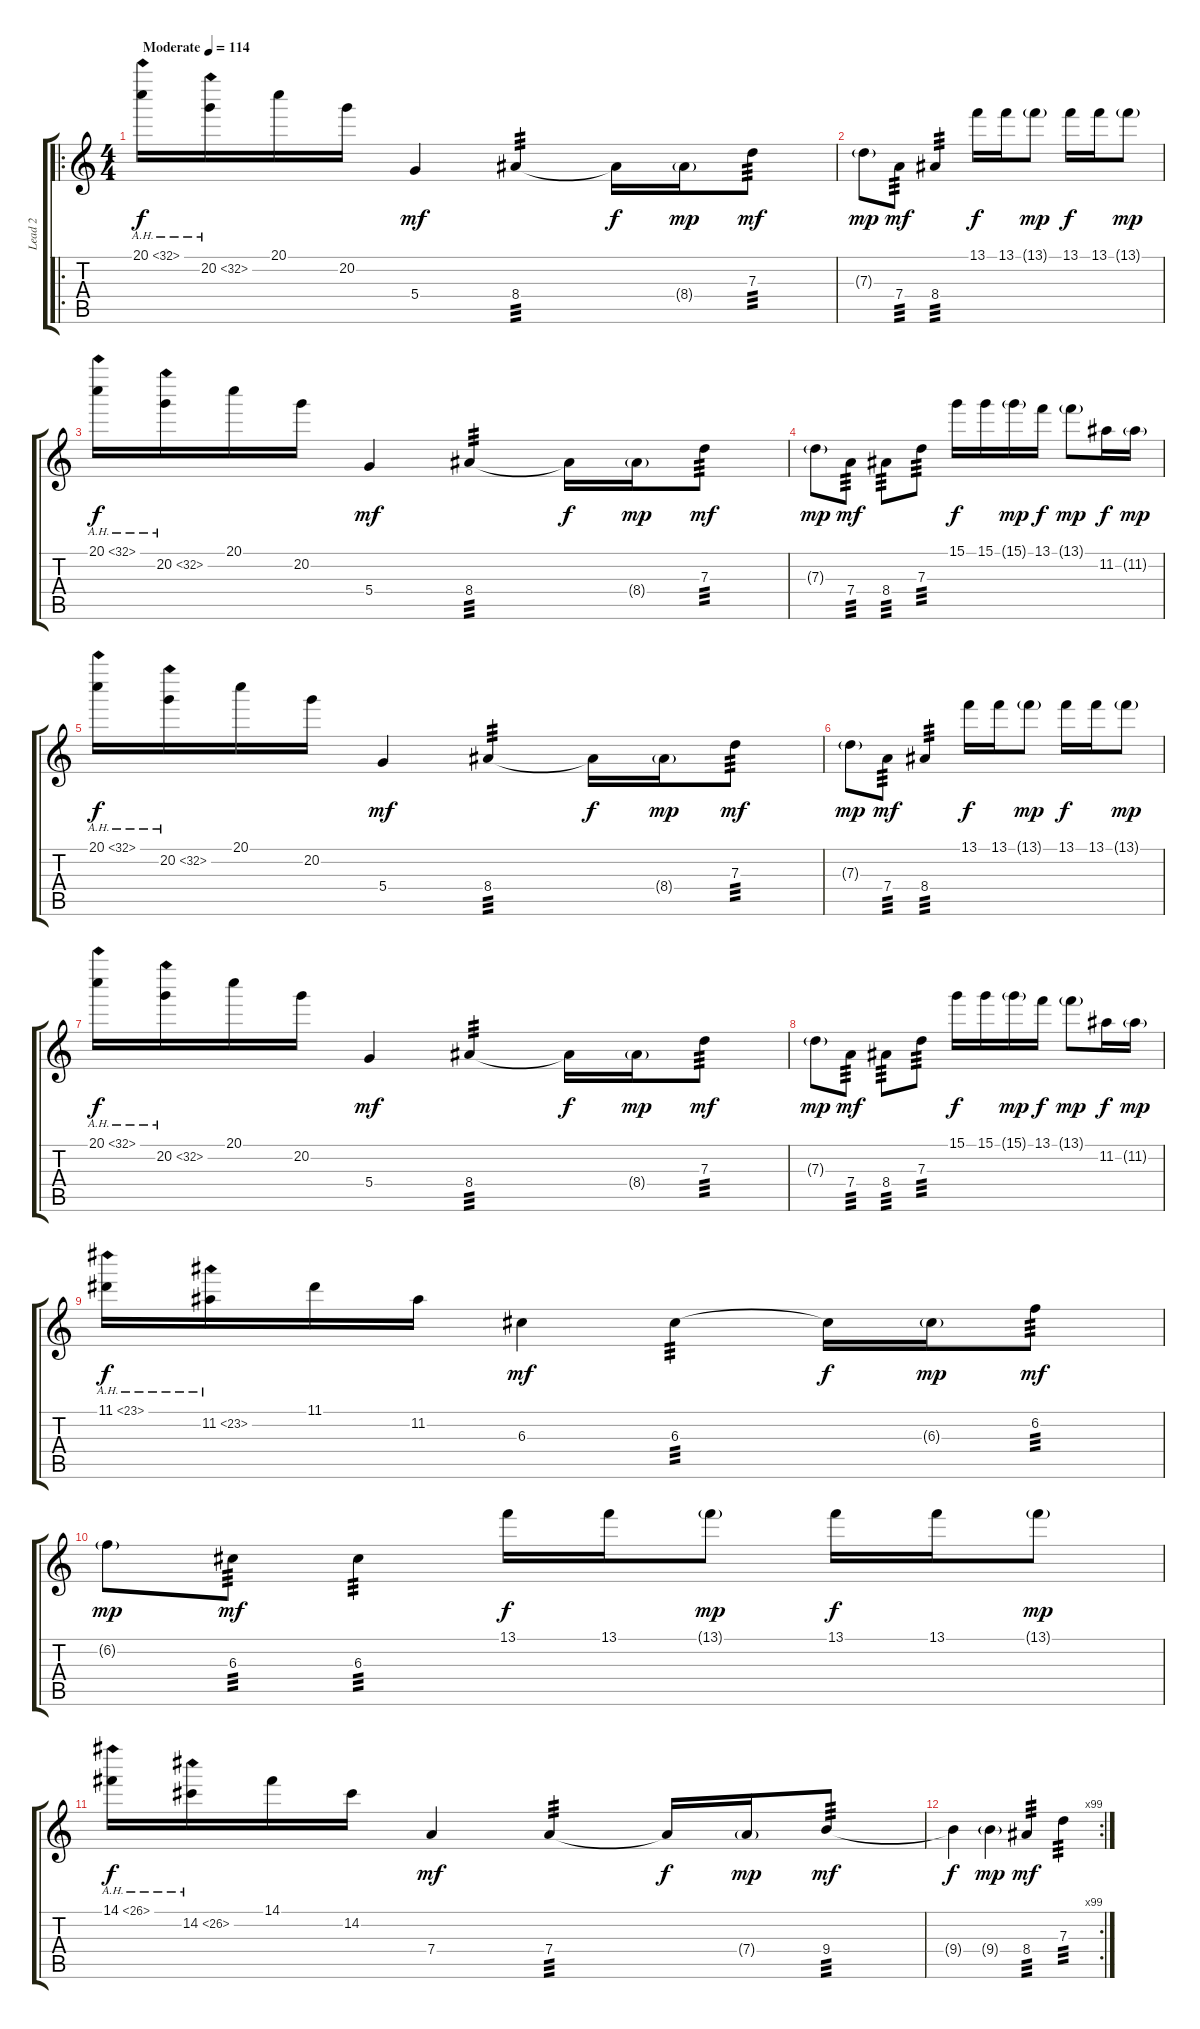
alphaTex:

\track ("Lead 2" "Lead 2") {instrument acousticguitarnylon}
\staff {score tabs}
\tuning (E4 B3 G3 D3 A2 E2) {hide}
\ro
\ts (4 4)
\tempo (114 "Moderate")
\clef g2
\ks c
20.1{ah 12}.16{dy f instrument acousticguitarnylon} 20.2{ah 12}.16 20.1.16 20.2.16 5.4.4{dy mf} 8.4.4{tp 3} 8.4{t}.16{dy f} 8.4{g}.16{dy mp} 7.3.8{tp 3 dy mf} |
7.3{g}.8{dy mp} 7.4.8{tp 3 dy mf} 8.4.4{tp 3} 13.1.16{dy f} 13.1.16 13.1{g}.8{dy mp} 13.1.16{dy f} 13.1.16 13.1{g}.8{dy mp} |
20.1{ah 12}.16{dy f} 20.2{ah 12}.16 20.1.16 20.2.16 5.4.4{dy mf} 8.4.4{tp 3} 8.4{t}.16{dy f} 8.4{g}.16{dy mp} 7.3.8{tp 3 dy mf} |
7.3{g}.8{dy mp} 7.4.8{tp 3 dy mf} 8.4.8{tp 3} 7.3.8{tp 3} 15.1.16{dy f} 15.1.16 15.1{g}.16{dy mp} 13.1.16{dy f} 13.1{g}.8{dy mp} 11.2.16{dy f} 11.2{g}.16{dy mp} |
20.1{ah 12}.16{dy f} 20.2{ah 12}.16 20.1.16 20.2.16 5.4.4{dy mf} 8.4.4{tp 3} 8.4{t}.16{dy f} 8.4{g}.16{dy mp} 7.3.8{tp 3 dy mf} |
7.3{g}.8{dy mp} 7.4.8{tp 3 dy mf} 8.4.4{tp 3} 13.1.16{dy f} 13.1.16 13.1{g}.8{dy mp} 13.1.16{dy f} 13.1.16 13.1{g}.8{dy mp} |
20.1{ah 12}.16{dy f} 20.2{ah 12}.16 20.1.16 20.2.16 5.4.4{dy mf} 8.4.4{tp 3} 8.4{t}.16{dy f} 8.4{g}.16{dy mp} 7.3.8{tp 3 dy mf} |
7.3{g}.8{dy mp} 7.4.8{tp 3 dy mf} 8.4.8{tp 3} 7.3.8{tp 3} 15.1.16{dy f} 15.1.16 15.1{g}.16{dy mp} 13.1.16{dy f} 13.1{g}.8{dy mp} 11.2.16{dy f} 11.2{g}.16{dy mp} |
11.1{ah 12}.16{dy f} 11.2{ah 12}.16 11.1.16 11.2.16 6.3.4{dy mf} 6.3.4{tp 3} 6.3{t}.16{dy f} 6.3{g}.16{dy mp} 6.2.8{tp 3 dy mf} |
6.2{g}.8{dy mp} 6.3.8{tp 3 dy mf} 6.3.4{tp 3} 13.1.16{dy f} 13.1.16 13.1{g}.8{dy mp} 13.1.16{dy f} 13.1.16 13.1{g}.8{dy mp} |
14.1{ah 12}.16{dy f} 14.2{ah 12}.16 14.1.16 14.2.16 7.4.4{dy mf} 7.4.4{tp 3} 7.4{t}.16{dy f} 7.4{g}.16{dy mp} 9.4.8{tp 3 dy mf} |
\rc 99
9.4{t}.4{dy f} 9.4{g}.4{dy mp} 8.4.4{tp 3 dy mf} 7.3.4{tp 3}
